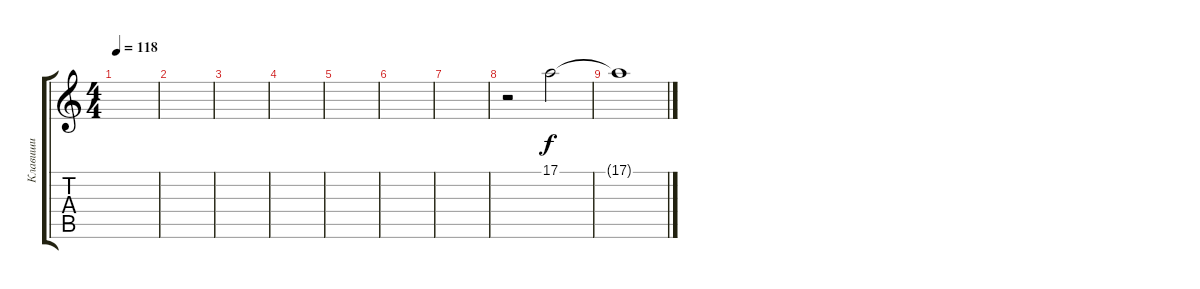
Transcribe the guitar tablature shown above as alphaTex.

\track ("Клавиши" "Клавиши") {instrument acousticgrandpiano}
\staff {score tabs}
\tuning (E4 B3 G3 D3 A2 E2) {hide}
\ts (4 4)
\tempo 118
\clef g2
\ks c
|
|
|
|
|
|
|
r.2 17.1.2 |
17.1{t}.1
